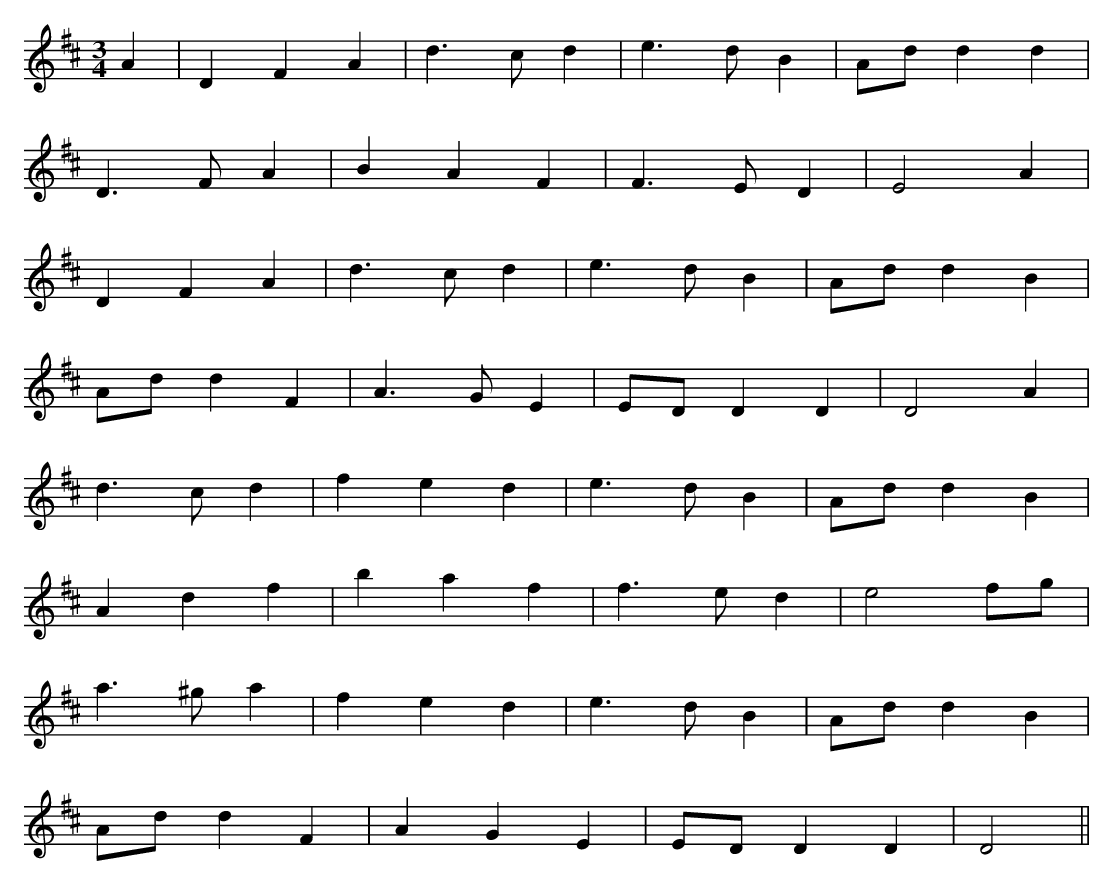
X:1
M:3/4
K:D
A2|D2 F2 A2|d3 c d2|e3 d B2|Add2 d2|
D3 F A2|B2 A2 F2|F3 E D2|E4 A2|
D2 F2 A2|d3 c d2|e3 d B2|Add2 B2|
Add2 F2|A3 G E2|EDD2 D2|D4 A2|
d3 c d2|f2 e2 d2|e3 d B2|Add2 B2|
A2 d2 f2|b2 a2 f2|f3 e d2|e4 fg|
a3 ^g a2|f2 e2 d2|e3 d B2|Add2 B2|
Add2 F2|A2 G2 E2|EDD2 D2|D4||
